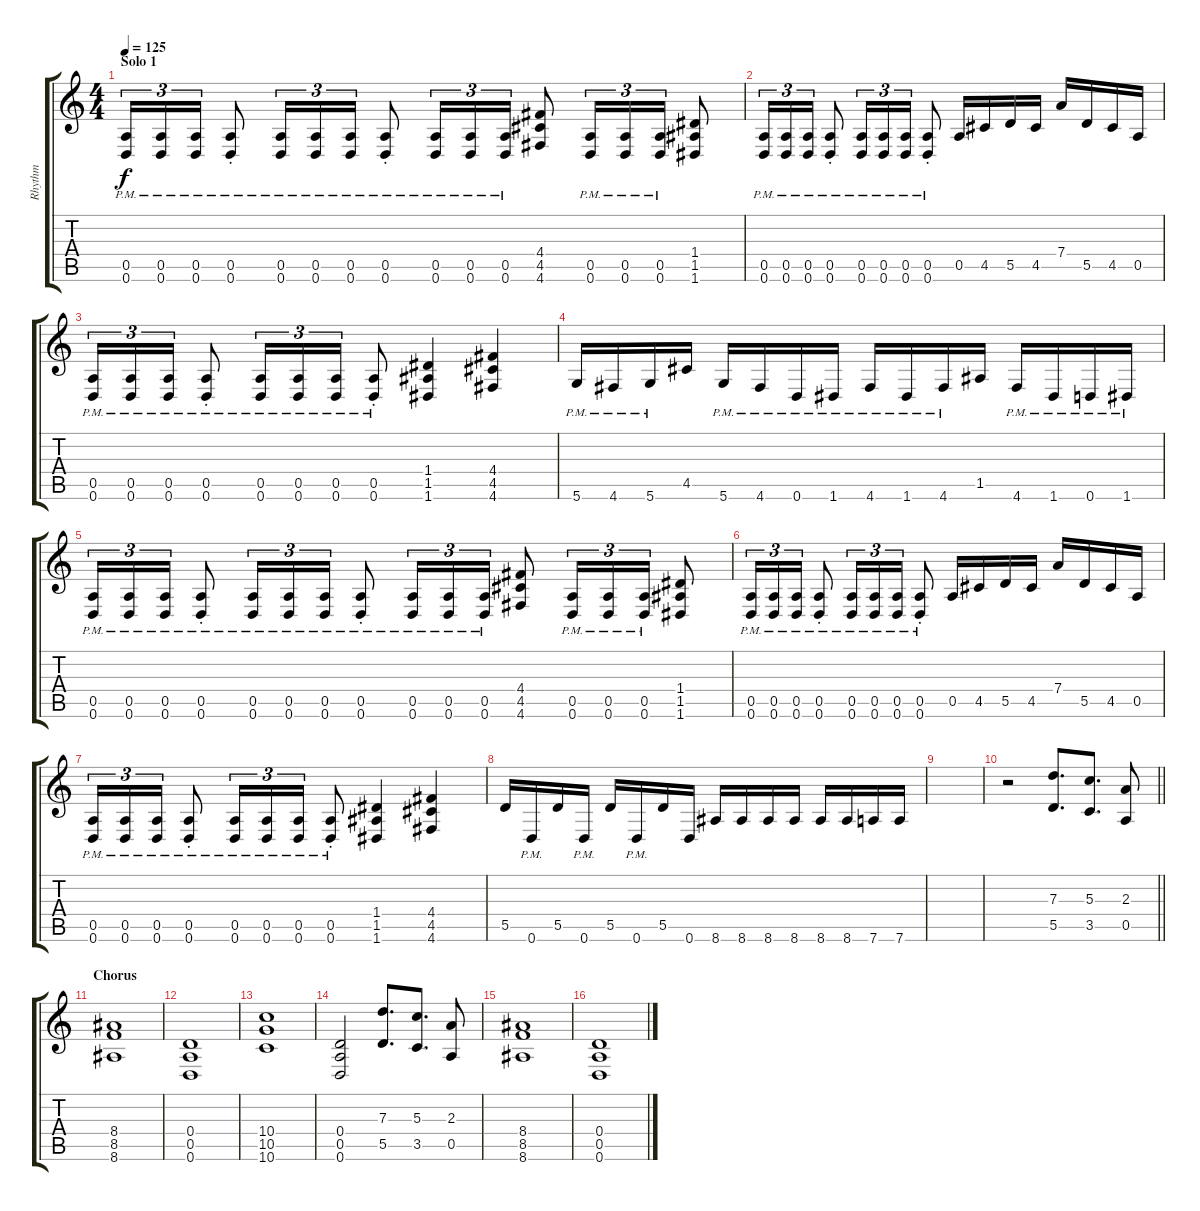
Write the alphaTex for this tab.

\track ("Rhythm" "Rhythm") {instrument distortionguitar}
\staff {score tabs}
\tuning (E4 B3 G3 D3 A2 D2) {hide}
\ts (4 4)
\section ("" "Solo 1")
\tempo 125
\clef g2
\ks c
(0.5{pm} 0.6{pm}).16{tu (3 2) dy f} (0.5{pm} 0.6{pm}).16{tu (3 2)} (0.5{pm} 0.6{pm}).16{tu (3 2)} (0.5{pm} 0.6{pm st}).8 (0.5{pm} 0.6{pm}).16{tu (3 2)} (0.5{pm} 0.6{pm}).16{tu (3 2)} (0.5{pm} 0.6{pm}).16{tu (3 2)} (0.5{pm} 0.6{pm st}).8 (0.5{pm} 0.6{pm}).16{tu (3 2)} (0.5{pm} 0.6{pm}).16{tu (3 2)} (0.5{pm} 0.6{pm}).16{tu (3 2)} (4.4 4.5 4.6).8 (0.5{pm} 0.6{pm}).16{tu (3 2)} (0.5{pm} 0.6{pm}).16{tu (3 2)} (0.5{pm} 0.6{pm}).16{tu (3 2)} (1.4 1.5 1.6).8 |
(0.5{pm} 0.6{pm}).16{tu (3 2)} (0.5{pm} 0.6{pm}).16{tu (3 2)} (0.5{pm} 0.6{pm}).16{tu (3 2)} (0.5{pm} 0.6{pm st}).8 (0.5{pm} 0.6{pm}).16{tu (3 2)} (0.5{pm} 0.6{pm}).16{tu (3 2)} (0.5{pm} 0.6{pm}).16{tu (3 2)} (0.5{pm} 0.6{pm st}).8 0.5.16 4.5.16 5.5.16 4.5.16 7.4.16 5.5.16 4.5.16 0.5.16 |
(0.5{pm} 0.6{pm}).16{tu (3 2)} (0.5{pm} 0.6{pm}).16{tu (3 2)} (0.5{pm} 0.6{pm}).16{tu (3 2)} (0.5{pm} 0.6{pm st}).8 (0.5{pm} 0.6{pm}).16{tu (3 2)} (0.5{pm} 0.6{pm}).16{tu (3 2)} (0.5{pm} 0.6{pm}).16{tu (3 2)} (0.5{pm} 0.6{pm st}).8 (1.4 1.5 1.6).4 (4.4 4.5 4.6).4 |
5.6{pm}.16 4.6{pm}.16 5.6{pm}.16 4.5.16 5.6{pm}.16 4.6{pm}.16 0.6{pm}.16 1.6{pm}.16 4.6{pm}.16 1.6{pm}.16 4.6{pm}.16 1.5.16 4.6{pm}.16 1.6{pm}.16 0.6{pm}.16 1.6{pm}.16 |
(0.5{pm} 0.6{pm}).16{tu (3 2)} (0.5{pm} 0.6{pm}).16{tu (3 2)} (0.5{pm} 0.6{pm}).16{tu (3 2)} (0.5{pm} 0.6{pm st}).8 (0.5{pm} 0.6{pm}).16{tu (3 2)} (0.5{pm} 0.6{pm}).16{tu (3 2)} (0.5{pm} 0.6{pm}).16{tu (3 2)} (0.5{pm} 0.6{pm st}).8 (0.5{pm} 0.6{pm}).16{tu (3 2)} (0.5{pm} 0.6{pm}).16{tu (3 2)} (0.5{pm} 0.6{pm}).16{tu (3 2)} (4.4 4.5 4.6).8 (0.5{pm} 0.6{pm}).16{tu (3 2)} (0.5{pm} 0.6{pm}).16{tu (3 2)} (0.5{pm} 0.6{pm}).16{tu (3 2)} (1.4 1.5 1.6).8 |
(0.5{pm} 0.6{pm}).16{tu (3 2)} (0.5{pm} 0.6{pm}).16{tu (3 2)} (0.5{pm} 0.6{pm}).16{tu (3 2)} (0.5{pm} 0.6{pm st}).8 (0.5{pm} 0.6{pm}).16{tu (3 2)} (0.5{pm} 0.6{pm}).16{tu (3 2)} (0.5{pm} 0.6{pm}).16{tu (3 2)} (0.5{pm} 0.6{pm st}).8 0.5.16 4.5.16 5.5.16 4.5.16 7.4.16 5.5.16 4.5.16 0.5.16 |
(0.5{pm} 0.6{pm}).16{tu (3 2)} (0.5{pm} 0.6{pm}).16{tu (3 2)} (0.5{pm} 0.6{pm}).16{tu (3 2)} (0.5{pm} 0.6{pm st}).8 (0.5{pm} 0.6{pm}).16{tu (3 2)} (0.5{pm} 0.6{pm}).16{tu (3 2)} (0.5{pm} 0.6{pm}).16{tu (3 2)} (0.5{pm} 0.6{pm st}).8 (1.4 1.5 1.6).4 (4.4 4.5 4.6).4 |
5.5.16 0.6{pm}.16 5.5.16 0.6{pm}.16 5.5.16 0.6{pm}.16 5.5.16 0.6.16 8.6.16 8.6.16 8.6.16 8.6.16 8.6.16 8.6.16 7.6.16 7.6.16 |
|
\barLineRight lightlight
r.2 (7.3 5.5).8{d} (5.3 3.5).8{d} (2.3 0.5).8 |
\section ("" "Chorus")
(8.4 8.5 8.6).1 |
(0.4 0.5 0.6).1 |
(10.4 10.5 10.6).1 |
(0.4 0.5 0.6).2 (7.3 5.5).8{d} (5.3 3.5).8{d} (2.3 0.5).8 |
(8.4 8.5 8.6).1 |
(0.4 0.5 0.6).1
